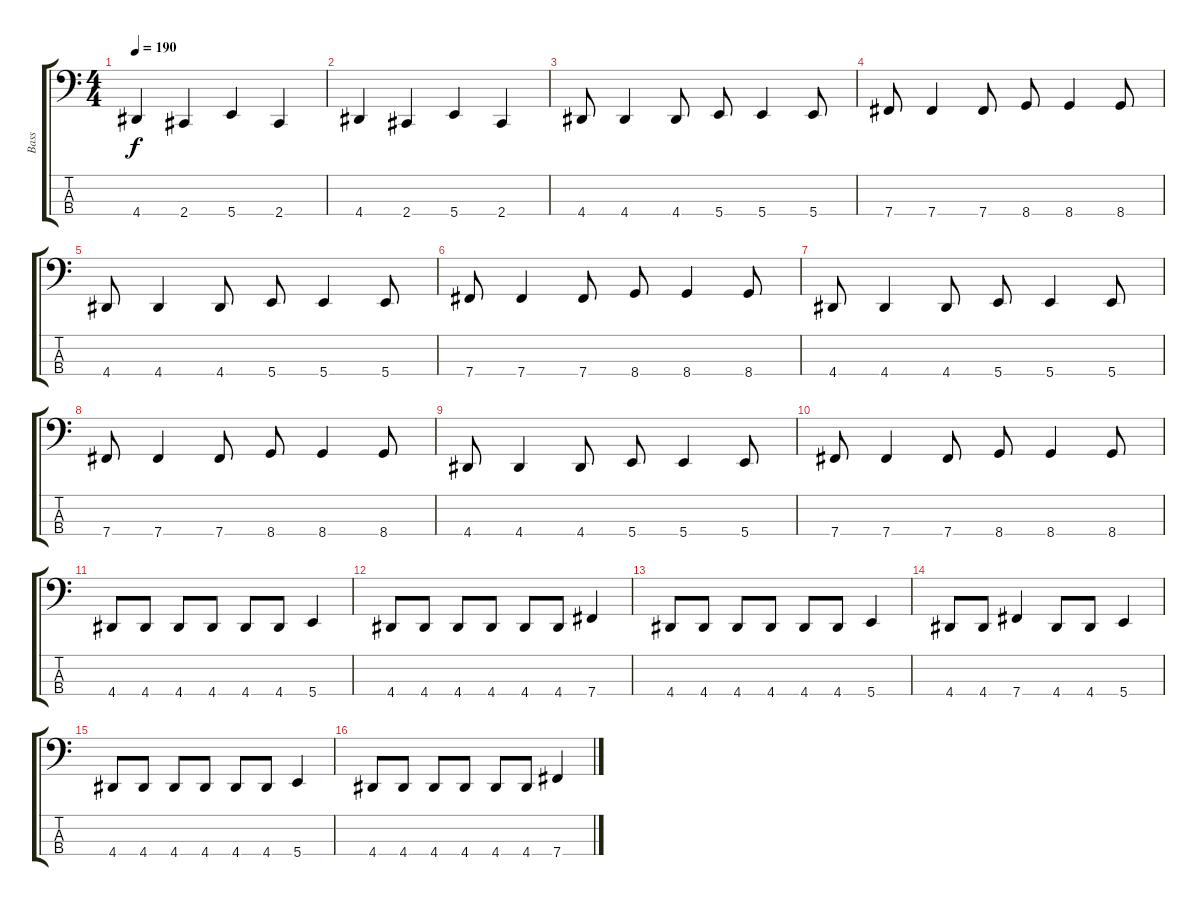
\track ("Bass" "Bass") {instrument electricbasspick}
\staff {score tabs}
\tuning (E2 B1 Gb1 B0) {hide}
\ts (4 4)
\tempo 190
\clef f4
\ks c
4.4.4{dy f} 2.4.4 5.4.4 2.4.4 |
4.4.4 2.4.4 5.4.4 2.4.4 |
4.4.8 4.4.4 4.4.8 5.4.8 5.4.4 5.4.8 |
7.4.8 7.4.4 7.4.8 8.4.8 8.4.4 8.4.8 |
4.4.8 4.4.4 4.4.8 5.4.8 5.4.4 5.4.8 |
7.4.8 7.4.4 7.4.8 8.4.8 8.4.4 8.4.8 |
4.4.8 4.4.4 4.4.8 5.4.8 5.4.4 5.4.8 |
7.4.8 7.4.4 7.4.8 8.4.8 8.4.4 8.4.8 |
4.4.8 4.4.4 4.4.8 5.4.8 5.4.4 5.4.8 |
7.4.8 7.4.4 7.4.8 8.4.8 8.4.4 8.4.8 |
4.4.8 4.4.8 4.4.8 4.4.8 4.4.8 4.4.8 5.4.4 |
4.4.8 4.4.8 4.4.8 4.4.8 4.4.8 4.4.8 7.4.4 |
4.4.8 4.4.8 4.4.8 4.4.8 4.4.8 4.4.8 5.4.4 |
4.4.8 4.4.8 7.4.4 4.4.8 4.4.8 5.4.4 |
4.4.8 4.4.8 4.4.8 4.4.8 4.4.8 4.4.8 5.4.4 |
4.4.8 4.4.8 4.4.8 4.4.8 4.4.8 4.4.8 7.4.4
